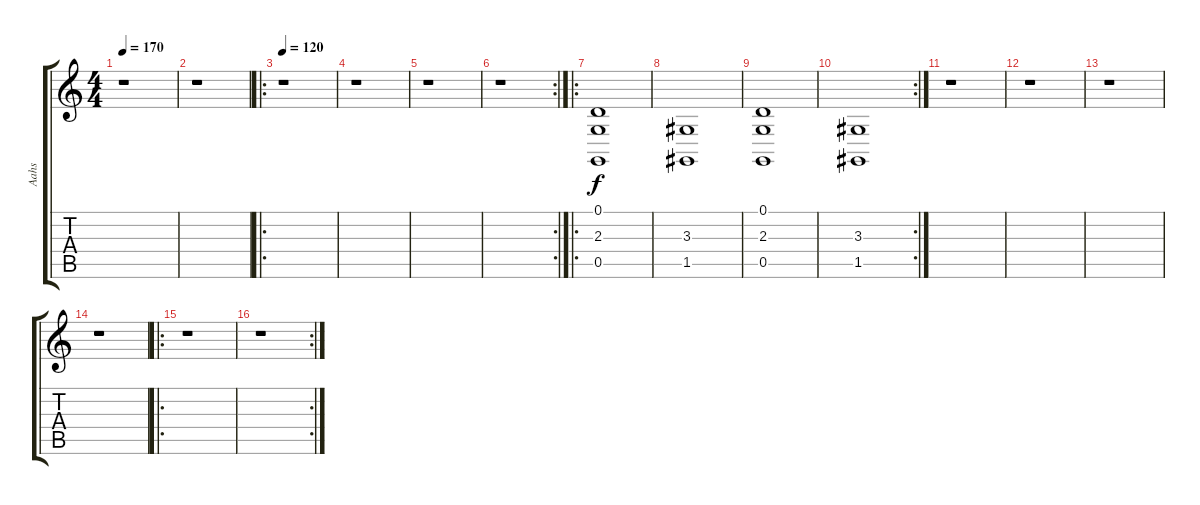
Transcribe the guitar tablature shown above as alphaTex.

\track ("Aahs" "Aahs") {instrument choiraahs}
\staff {score tabs}
\tuning (D4 A3 F3 C3 G2 D2) {hide}
\ts (4 4)
\tempo 170
\clef g2
\ks c
r.1{dy f} |
r.1 |
\ro
\tempo 120
r.1 |
r.1 |
r.1 |
\rc 2
r.1 |
\ro
(0.1 2.3 0.5).1 |
(3.3 1.5).1 |
(0.1 2.3 0.5).1 |
\rc 2
(3.3 1.5).1 |
r.1 |
r.1 |
r.1 |
r.1 |
\ro
r.1 |
\rc 2
r.1
